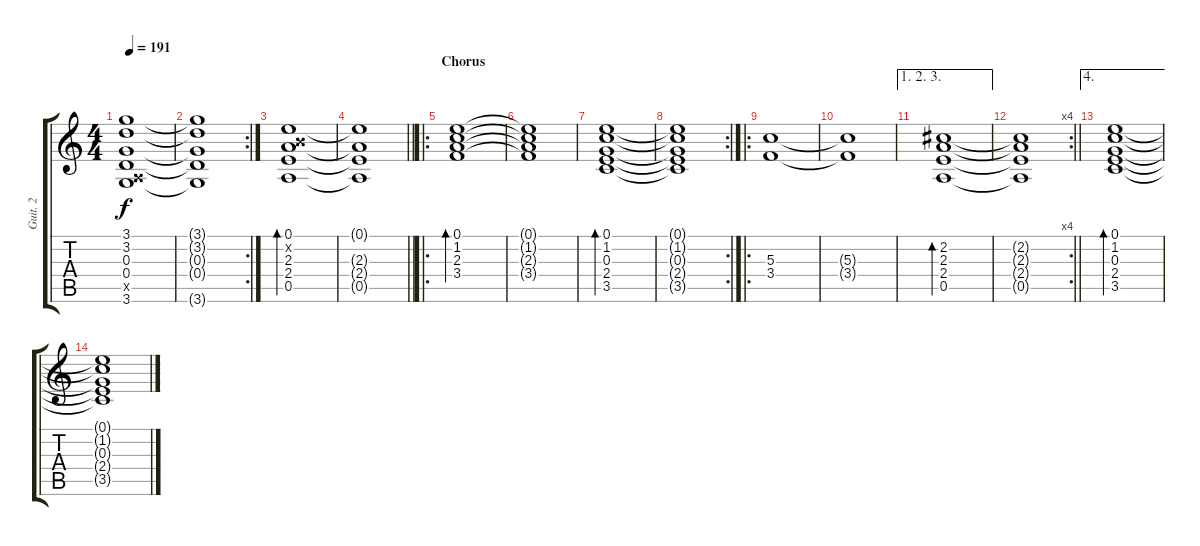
\track ("Guit. 2" "Guit. 2") {instrument overdrivenguitar}
\staff {score tabs}
\tuning (E4 B3 G3 D3 A2 E2) {hide}
\ts (4 4)
\tempo 191
\clef g2
\ks c
(3.1 3.2 0.3 0.4 0.5{x} 3.6).1{dy f} |
\rc 2
(3.1{t} 3.2{t} 0.3{t} 0.4{t} 3.6{t}).1 |
(0.1 0.2{x} 2.3 2.4 0.5).1{bd 240} |
\barLineRight lightlight
(0.1{t} 2.3{t} 2.4{t} 0.5{t}).1 |
\ro
\section ("" "Chorus")
(0.1 1.2 2.3 3.4).1{bd 120} |
(0.1{t} 1.2{t} 2.3{t} 3.4{t}).1 |
(0.1 1.2 0.3 2.4 3.5).1{bd 120} |
\rc 2
(0.1{t} 1.2{t} 0.3{t} 2.4{t} 3.5{t}).1 |
\ro
(5.3 3.4).1 |
(5.3{t} 3.4{t}).1 |
\ae (1 2 3)
(2.2 2.3 2.4 0.5).1{bd 120} |
\rc 4
\barLineRight lightlight
(2.2{t} 2.3{t} 2.4{t} 0.5{t}).1 |
\ae 4
(0.1 1.2 0.3 2.4 3.5).1{bd 120} |
(0.1{t} 1.2{t} 0.3{t} 2.4{t} 3.5{t}).1
